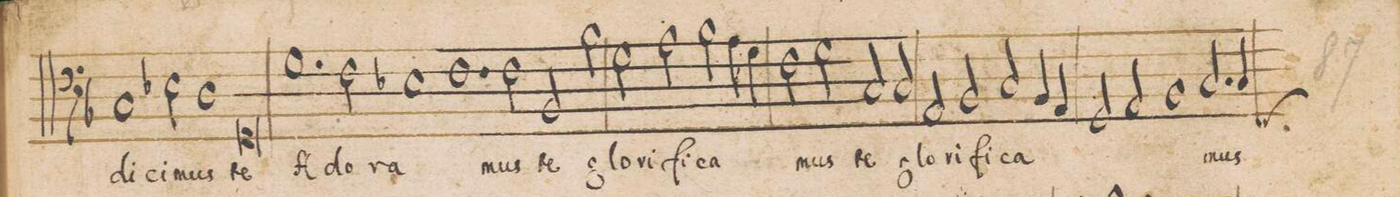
**kern	**text
*I"BASVS	*
*clefF4	*
*k[b-]	*
*met(C|)	*
*M2/1	*
1C	-di-
2E-X\	-ci-
=12-	=12-
1D	-mus
0GG	te
=13-	=13-
1.G	A-
=14-	=14-
2F\	-do-
1E-X	-ra-
=15-	=15-
1.F	.
2F\	-mus
=16-	=16-
2BB-/	te
2B-\	glo-
2G\	-ri-
2A\	-fi-
=17-	=17-
2B-\	-ca-
4A\	.
4G\	.
2F\	.
2G\	-mus
=18-	=18-
2C/	te
2C/	glo-
2AA/	-ri-
2BB-/	-fi-
=19-	=19-
2C/	-ca-
4BB-/	.
4AA/	.
2GG/	.
2AA/	.
=20-	=20-
1BB-	.
2.C/	.
*custos:FF	*
4C/	-mus
=21-	=21-
*-	*-
